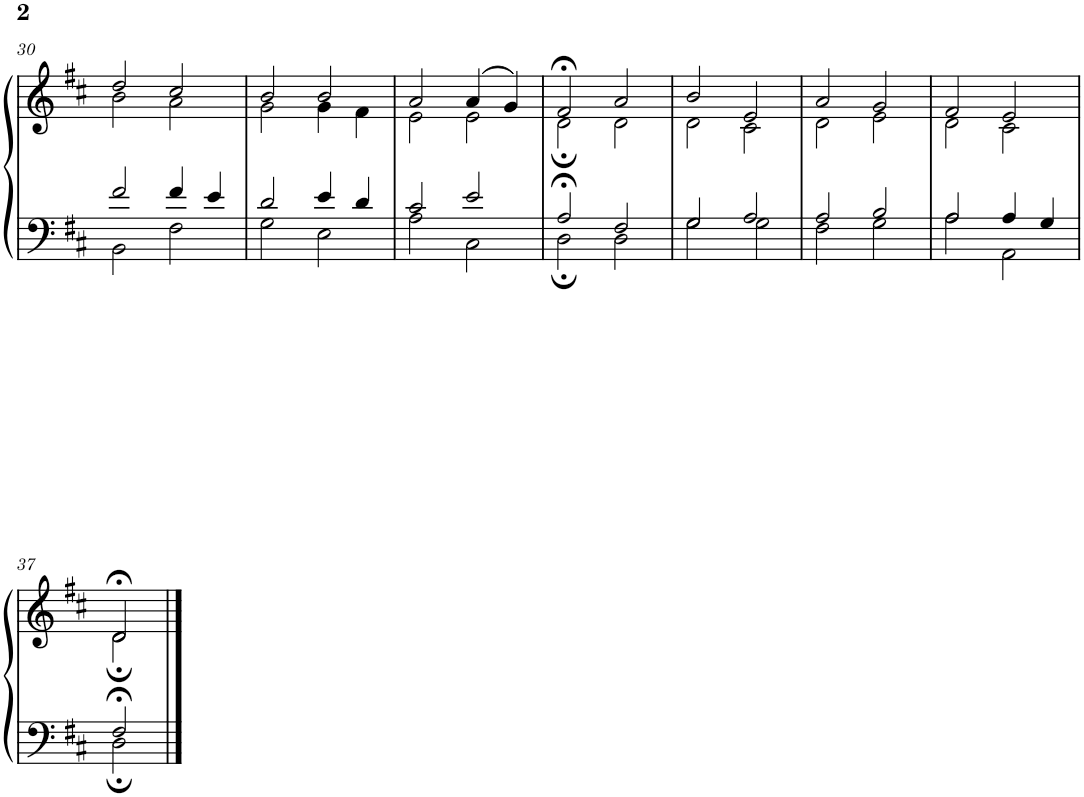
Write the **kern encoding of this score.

**kern	**kern
*part1	*part1
*staff2	*staff1
*I"Piano	*
*I'Pno.	*
!!LO:PB:g=z
*clefF4	*clefG2
*k[f#c#]	*k[f#c#]
*M4/4	*M4/4
*met(c)	*met(c)
=30	=30
*^	*^
2f#/	2BB\	2dd/	2b\
4f#/	2F#\	2cc#/	2a\
4e/	.	.	.
=31	=31	=31	=31
2d/	2G\	2b/	2g\
4e/	2E\	2b/	4g\
4d/	.	.	4f#\
=32	=32	=32	=32
2c#/	2A\	2a/	2e\
2e/	2C#\	(4a/	2e\
.	.	4g/)	.
=33	=33	=33	=33
2A;</	2D;\	2f#;</	2d;\
2F#/	2D\	2a/	2d\
=34	=34	=34	=34
2G/	2G\	2b/	2d\
2A/	2G\	2e/	2c#\
=35	=35	=35	=35
2A/	2F#\	2a/	2d\
2B/	2G\	2g/	2e\
=36	=36	=36	=36
2A/	2A\	2f#/	2d\
4A/	2AA\	2e/	2c#\
4G/	.	.	.
!!LO:LB:g=z	!!
=37	=37	=37	=37
2F#;</	2D;\	2d;</	2d;\
*v	*v	*	*
*	*v	*v
==	==
*-	*-
